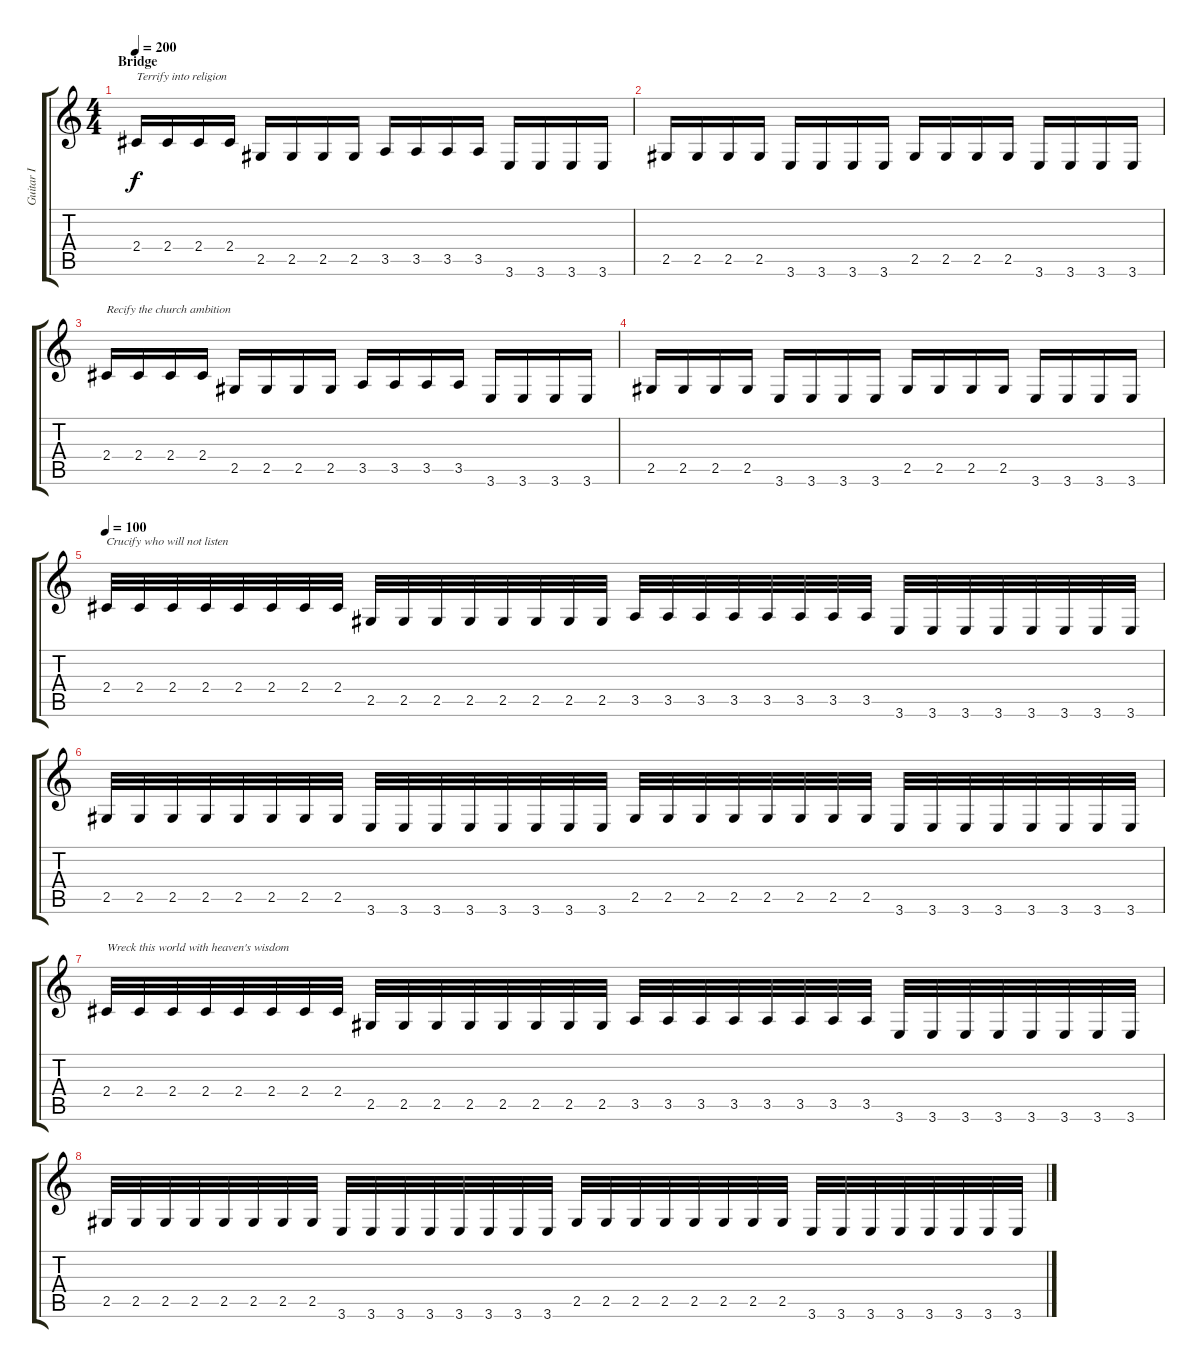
\track ("Guitar I" "Guitar I") {instrument distortionguitar}
\staff {score tabs}
\tuning (Db4 Ab3 E3 B2 Gb2 Db2) {hide}
\ts (4 4)
\section ("" "Bridge")
\tempo 200
\clef g2
\ks c
2.4.16{txt "Terrify into religion" dy f} 2.4.16 2.4.16 2.4.16 2.5.16 2.5.16 2.5.16 2.5.16 3.5.16 3.5.16 3.5.16 3.5.16 3.6.16 3.6.16 3.6.16 3.6.16 |
2.5.16 2.5.16 2.5.16 2.5.16 3.6.16 3.6.16 3.6.16 3.6.16 2.5.16 2.5.16 2.5.16 2.5.16 3.6.16 3.6.16 3.6.16 3.6.16 |
2.4.16{txt "Recify the church ambition"} 2.4.16 2.4.16 2.4.16 2.5.16 2.5.16 2.5.16 2.5.16 3.5.16 3.5.16 3.5.16 3.5.16 3.6.16 3.6.16 3.6.16 3.6.16 |
2.5.16 2.5.16 2.5.16 2.5.16 3.6.16 3.6.16 3.6.16 3.6.16 2.5.16 2.5.16 2.5.16 2.5.16 3.6.16 3.6.16 3.6.16 3.6.16 |
\tempo 100
2.4.32{txt "Crucify who will not listen"} 2.4.32 2.4.32 2.4.32 2.4.32 2.4.32 2.4.32 2.4.32 2.5.32 2.5.32 2.5.32 2.5.32 2.5.32 2.5.32 2.5.32 2.5.32 3.5.32 3.5.32 3.5.32 3.5.32 3.5.32 3.5.32 3.5.32 3.5.32 3.6.32 3.6.32 3.6.32 3.6.32 3.6.32 3.6.32 3.6.32 3.6.32 |
2.5.32 2.5.32 2.5.32 2.5.32 2.5.32 2.5.32 2.5.32 2.5.32 3.6.32 3.6.32 3.6.32 3.6.32 3.6.32 3.6.32 3.6.32 3.6.32 2.5.32 2.5.32 2.5.32 2.5.32 2.5.32 2.5.32 2.5.32 2.5.32 3.6.32 3.6.32 3.6.32 3.6.32 3.6.32 3.6.32 3.6.32 3.6.32 |
2.4.32{txt "Wreck this world with heaven's wisdom"} 2.4.32 2.4.32 2.4.32 2.4.32 2.4.32 2.4.32 2.4.32 2.5.32 2.5.32 2.5.32 2.5.32 2.5.32 2.5.32 2.5.32 2.5.32 3.5.32 3.5.32 3.5.32 3.5.32 3.5.32 3.5.32 3.5.32 3.5.32 3.6.32 3.6.32 3.6.32 3.6.32 3.6.32 3.6.32 3.6.32 3.6.32 |
2.5.32 2.5.32 2.5.32 2.5.32 2.5.32 2.5.32 2.5.32 2.5.32 3.6.32 3.6.32 3.6.32 3.6.32 3.6.32 3.6.32 3.6.32 3.6.32 2.5.32 2.5.32 2.5.32 2.5.32 2.5.32 2.5.32 2.5.32 2.5.32 3.6.32 3.6.32 3.6.32 3.6.32 3.6.32 3.6.32 3.6.32 3.6.32
